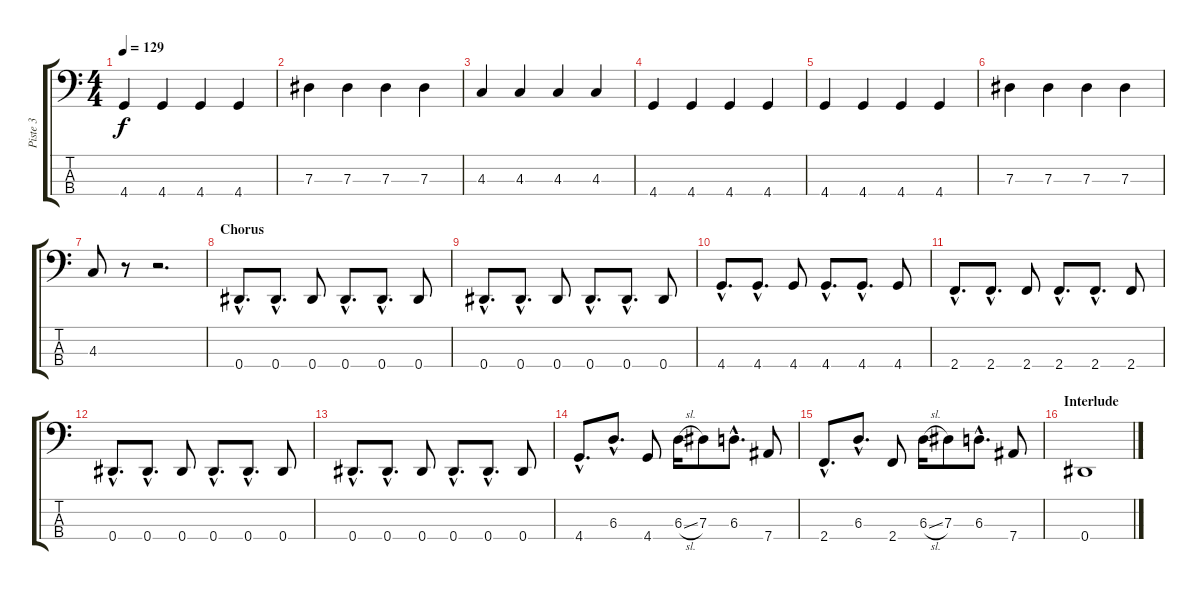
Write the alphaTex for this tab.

\track ("Piste 3" "Piste 3") {instrument electricbasspick}
\staff {score tabs}
\tuning (Gb2 Db2 Ab1 Eb1) {hide}
\ts (4 4)
\tempo 129
\clef f4
\ks c
4.4.4{dy f} 4.4.4 4.4.4 4.4.4 |
7.3.4 7.3.4 7.3.4 7.3.4 |
4.3.4 4.3.4 4.3.4 4.3.4 |
4.4.4 4.4.4 4.4.4 4.4.4 |
4.4.4 4.4.4 4.4.4 4.4.4 |
7.3.4 7.3.4 7.3.4 7.3.4 |
4.3.8 r.8 r.2{d} |
\section ("" "Chorus")
0.4{hac}.8{d} 0.4{hac}.8{d} 0.4.8 0.4{hac}.8{d} 0.4{hac}.8{d} 0.4.8 |
0.4{hac}.8{d} 0.4{hac}.8{d} 0.4.8 0.4{hac}.8{d} 0.4{hac}.8{d} 0.4.8 |
4.4{hac}.8{d} 4.4{hac}.8{d} 4.4.8 4.4{hac}.8{d} 4.4{hac}.8{d} 4.4.8 |
2.4{hac}.8{d} 2.4{hac}.8{d} 2.4.8 2.4{hac}.8{d} 2.4{hac}.8{d} 2.4.8 |
0.4{hac}.8{d} 0.4{hac}.8{d} 0.4.8 0.4{hac}.8{d} 0.4{hac}.8{d} 0.4.8 |
0.4{hac}.8{d} 0.4{hac}.8{d} 0.4.8 0.4{hac}.8{d} 0.4{hac}.8{d} 0.4.8 |
4.4{hac}.8{d} 6.3{hac}.8{d} 4.4.8 6.3{sl}.16 7.3.8 6.3{hac}.8{d} 7.4.8 |
2.4{hac}.8{d} 6.3{hac}.8{d} 2.4.8 6.3{sl}.16 7.3.8 6.3{hac}.8{d} 7.4.8 |
\section ("" "Interlude")
0.4.1
